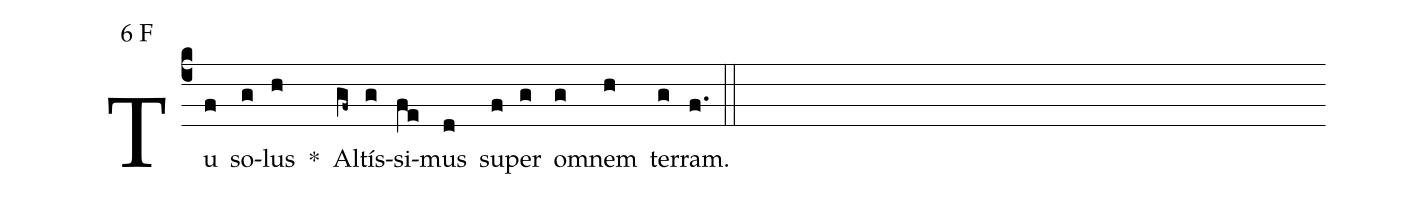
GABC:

mode:6 F;
%%
(c4) Tu(f) so(g)lus(h) *() Al(gf~)tís(g)si(fe)mus(d) su(f)per(g) om(g)nem(h) ter(g)ram.(f.) (::)
